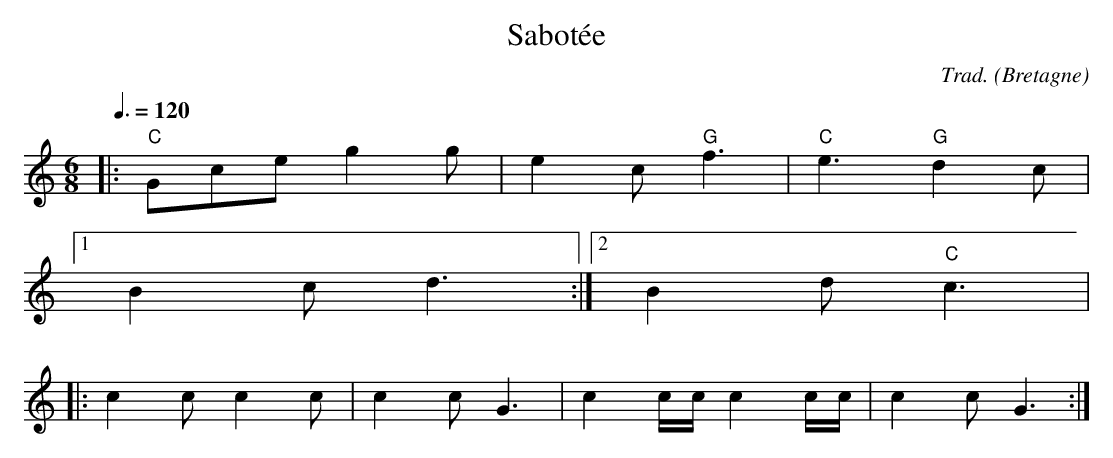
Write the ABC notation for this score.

X:1
T:Sabotée
C:Trad.
O:Bretagne
M:6/8
L:1/16
Q:3/8=120
K:C
|: "C"G2c2e2 g4 g2 | e4 c2 "G"f6 | "C"e6 "G"d4 c2 |1
B4 c2 d6 :|2 B4 d2 "C"c6 |
|: c4 c2 c4 c2 | c4 c2 G6 | c4cc c4cc | c4 c2 G6 :|
